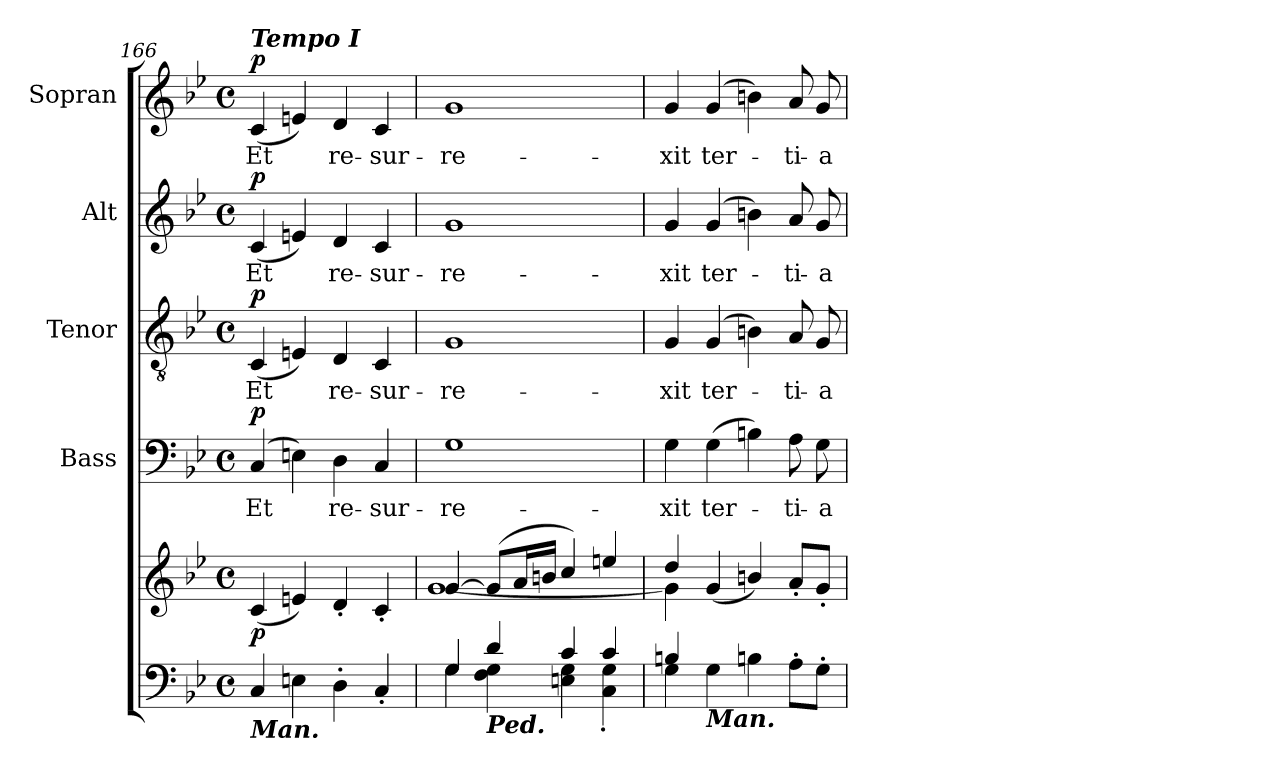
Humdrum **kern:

**kern	**kern	**dynam	**kern	**text	**dynam	**kern	**text	**dynam	**kern	**text	**dynam	**kern	**text	**dynam
*part5	*part5	*part5	*part4	*part4	*part4	*part3	*part3	*part3	*part2	*part2	*part2	*part1	*part1	*part1
*staff6	*staff5	*staff5/6	*staff4	*staff4	*staff4	*staff3	*staff3	*staff3	*staff2	*staff2	*staff2	*staff1	*staff1	*staff1
*	*	*	*I"Bass	*	*	*I"Tenor	*	*	*I"Alt	*	*	*I"Sopran	*	*
*	*	*	*I'B.	*	*	*I'T.	*	*	*I'A.	*	*	*I'S.	*	*
*clefF4	*clefG2	*	*clefF4	*	*	*clefGv2	*	*	*clefG2	*	*	*clefG2	*	*
*k[b-e-]	*k[b-e-]	*	*k[b-e-]	*	*	*k[b-e-]	*	*	*k[b-e-]	*	*	*k[b-e-]	*	*
*B-:	*B-:	*	*B-:	*	*	*B-:	*	*	*B-:	*	*	*B-:	*	*
*M4/4	*M4/4	*	*M4/4	*	*	*M4/4	*	*	*M4/4	*	*	*M4/4	*	*
*met(c)	*met(c)	*	*met(c)	*	*	*met(c)	*	*	*met(c)	*	*	*met(c)	*	*
=166	=166	=166	=166	=166	=166	=166	=166	=166	=166	=166	=166	=166	=166	=166
!	!	!	!	!	!	!	!	!	!	!	!	!LO:TX:a:Bi:t=Tempo I	!	!
!LO:TX:b:Bi:t=Man.	!	!	!	!	!	!	!	!	!	!	!	!	!	!
!	!	!LO:DY:b	!	!LO:LY:b	!LO:DY:a	!	!LO:LY:b	!LO:DY:a	!	!LO:LY:b	!LO:DY:a	!	!LO:LY:b	!LO:DY:b
4C/	(<4c/	p	(4C/	Et	p	(<4C/	Et	p	(<4c/	Et	p	(<4c/	Et	p
4En\	4en/)	.	4En\)	.	.	4En/)	.	.	4en/)	.	.	4en/)	.	.
!	!	!	!	!LO:LY:b	!	!	!LO:LY:b	!	!	!LO:LY:b	!	!	!LO:LY:b	!
4D'>\	4d'</	.	4D\	re-	.	4D/	re-	.	4d/	re-	.	4d/	re-	.
!	!	!	!	!LO:LY:b	!	!	!LO:LY:b	!	!	!LO:LY:b	!	!	!LO:LY:b	!
4C'</	4c'</	.	4C/	-sur-	.	4C/	-sur-	.	4c/	-sur-	.	4c/	-sur-	.
=167	=167	=167	=167	=167	=167	=167	=167	=167	=167	=167	=167	=167	=167	=167
*^	*^	*	*	*	*	*	*	*	*	*	*	*	*	*
!	!	!	!	!	!	!LO:LY:b	!	!	!LO:LY:b	!	!	!LO:LY:b	!	!	!LO:LY:b	!
4G/	4G\	[>4g/	[<1g	.	1G	-re-	.	1G	-re-	.	1g	-re-	.	1g	-re-	.
!LO:TX:b:Bi:t=Ped.	!	!	!	!	!	!	!	!	!	!	!	!	!	!	!	!
4d/	4F\ 4G\	(>8g/L]	.	.	.	.	.	.	.	.	.	.	.	.	.	.
.	.	16a/L	.	.	.	.	.	.	.	.	.	.	.	.	.	.
.	.	16bn/JJ	.	.	.	.	.	.	.	.	.	.	.	.	.	.
4c/	4En\ 4G\	4cc/)	.	.	.	.	.	.	.	.	.	.	.	.	.	.
4c/	4C\'< 4G\'<	4een/	.	.	.	.	.	.	.	.	.	.	.	.	.	.
=168	=168	=168	=168	=168	=168	=168	=168	=168	=168	=168	=168	=168	=168	=168	=168	=168
!	!	!	!	!	!	!LO:LY:b	!	!	!LO:LY:b	!	!	!LO:LY:b	!	!	!LO:LY:b	!
4Bn/	4G\	4dd/	4g\]	.	4G\	-xit	.	4G/	-xit	.	4g/	-xit	.	4g/	-xit	.
!LO:TX:b:Bi:t=Man.	!	!	!	!	!	!	!	!	!	!	!	!	!	!	!	!
!	!	!	!	!	!	!LO:LY:b	!	!	!LO:LY:b	!	!	!LO:LY:b	!	!	!LO:LY:b	!
2.ryy	4G\	(4g/	2.ryy	.	(>4G\	ter-	.	(4G/	ter-	.	(4g/	ter-	.	(4g/	ter-	.
.	4Bn\	4bn/)	.	.	4Bn\)	.	.	4Bn\)	.	.	4bn\)	.	.	4bn\)	.	.
!	!	!	!	!	!	!LO:LY:b	!	!	!LO:LY:b	!	!	!LO:LY:b	!	!	!LO:LY:b	!
.	8A'>\L	8a'</L	.	.	8A\	-ti-	.	8A/	-ti-	.	8a/	-ti-	.	8a/	-ti-	.
!	!	!	!	!	!	!LO:LY:b	!	!	!LO:LY:b	!	!	!LO:LY:b	!	!	!LO:LY:b	!
.	8G'>\J	8g'</J	.	.	8G\	-a	.	8G/	-a	.	8g/	-a	.	8g/	-a	.
*v	*v	*	*	*	*	*	*	*	*	*	*	*	*	*	*	*
*	*v	*v	*	*	*	*	*	*	*	*	*	*	*	*	*
=	=	=	=	=	=	=	=	=	=	=	=	=	=	=
*-	*-	*-	*-	*-	*-	*-	*-	*-	*-	*-	*-	*-	*-	*-
